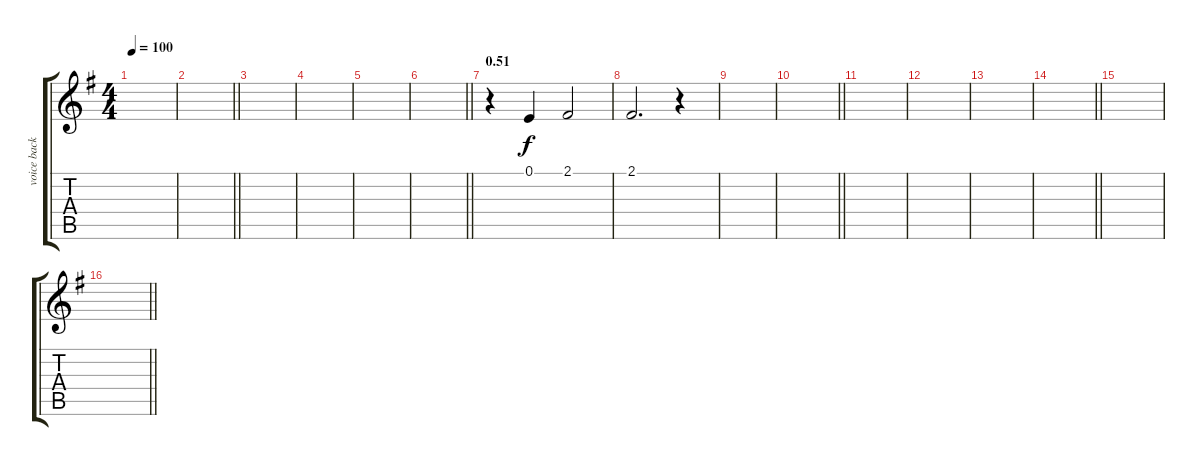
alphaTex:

\track ("voice back" "voice back") {instrument bassoon}
\staff {score tabs}
\tuning (E4 B3 G3 D3 A2 E2) {hide}
\ts (4 4)
\tempo 100
\clef g2
\ks g
|
\barLineRight lightlight
|
|
|
|
\barLineRight lightlight
|
\section ("" "0.51")
r.4 0.1.4 2.1.2 |
2.1.2{d} r.4 |
|
\barLineRight lightlight
|
|
|
|
\barLineRight lightlight
|
|
\barLineRight lightlight
